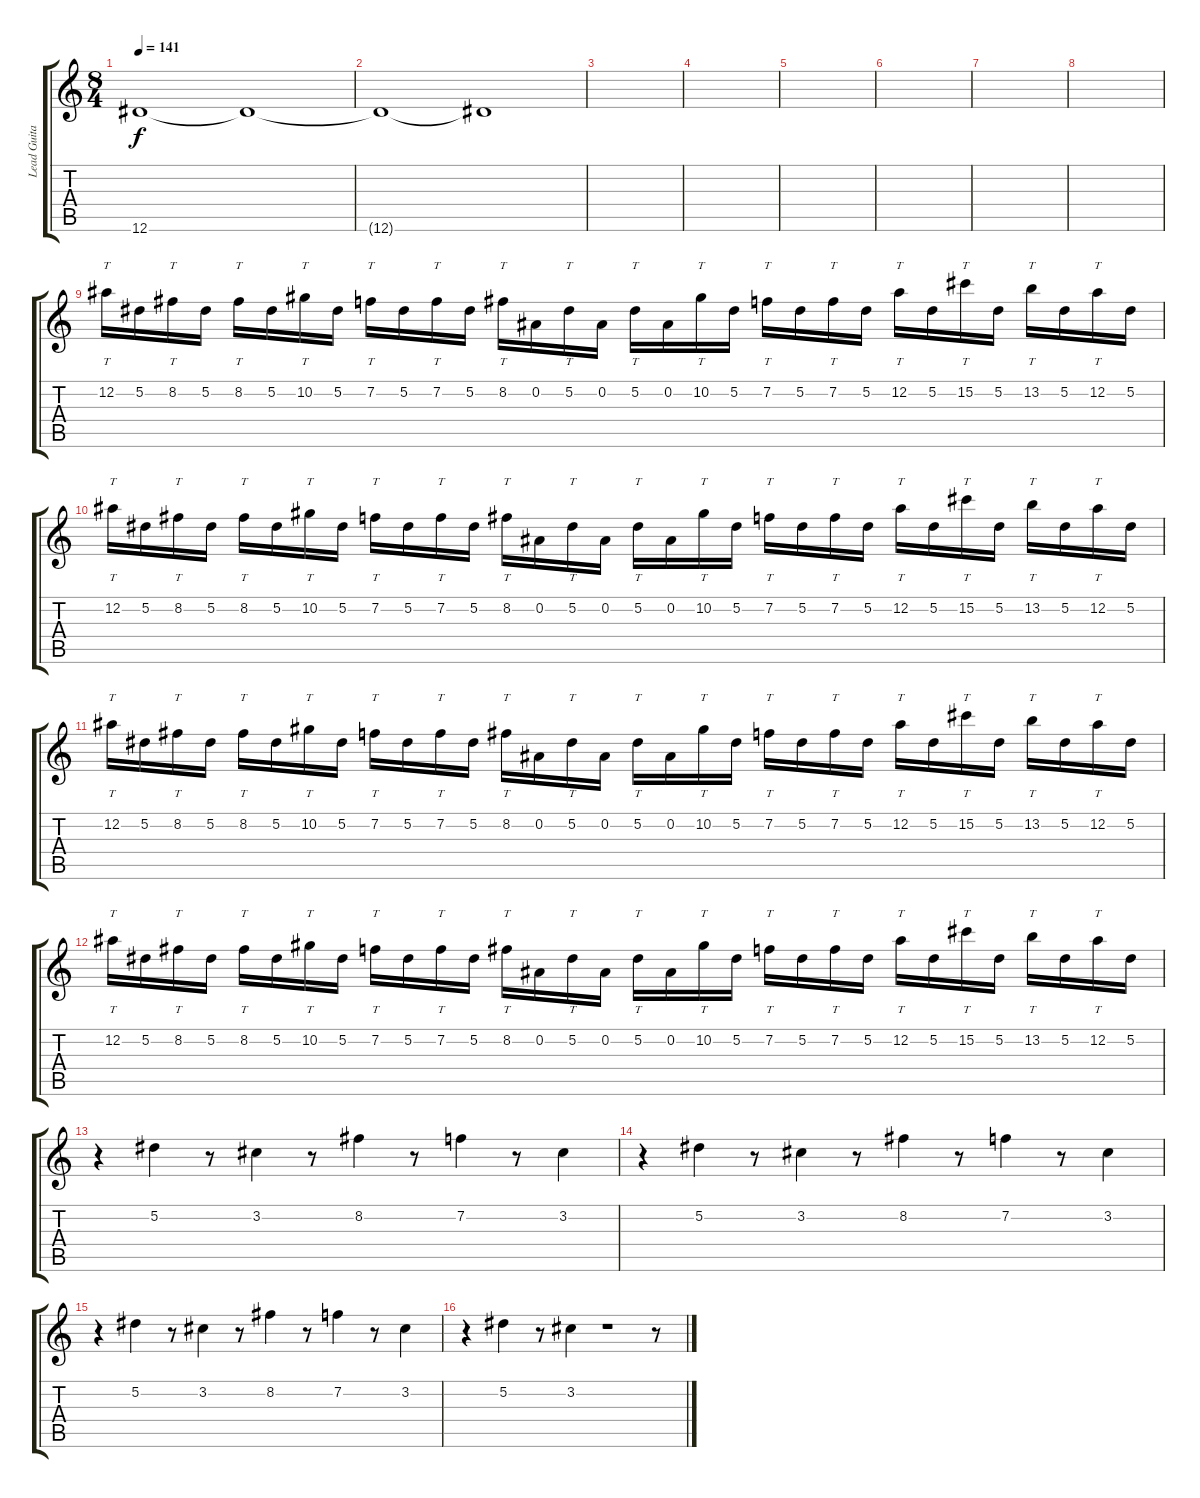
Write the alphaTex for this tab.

\track ("Lead Guitar" "Lead Guita") {instrument distortionguitar}
\staff {score tabs}
\tuning (Eb4 Bb3 Gb3 Db3 Ab2 Eb2) {hide}
\ts (8 4)
\tempo 141
\clef g2
\ks c
12.6.1{dy f} 12.6{t}.1 |
12.6{t}.1 12.6{t}.1 |
|
|
|
|
|
|
12.2.16{tt} 5.2.16 8.2.16{tt} 5.2.16 8.2.16{tt} 5.2.16 10.2.16{tt} 5.2.16 7.2.16{tt} 5.2.16 7.2.16{tt} 5.2.16 8.2.16{tt} 0.2.16 5.2.16{tt} 0.2.16 5.2.16{tt} 0.2.16 10.2.16{tt} 5.2.16 7.2.16{tt} 5.2.16 7.2.16{tt} 5.2.16 12.2.16{tt} 5.2.16 15.2.16{tt} 5.2.16 13.2.16{tt} 5.2.16 12.2.16{tt} 5.2.16 |
12.2.16{tt} 5.2.16 8.2.16{tt} 5.2.16 8.2.16{tt} 5.2.16 10.2.16{tt} 5.2.16 7.2.16{tt} 5.2.16 7.2.16{tt} 5.2.16 8.2.16{tt} 0.2.16 5.2.16{tt} 0.2.16 5.2.16{tt} 0.2.16 10.2.16{tt} 5.2.16 7.2.16{tt} 5.2.16 7.2.16{tt} 5.2.16 12.2.16{tt} 5.2.16 15.2.16{tt} 5.2.16 13.2.16{tt} 5.2.16 12.2.16{tt} 5.2.16 |
12.2.16{tt} 5.2.16 8.2.16{tt} 5.2.16 8.2.16{tt} 5.2.16 10.2.16{tt} 5.2.16 7.2.16{tt} 5.2.16 7.2.16{tt} 5.2.16 8.2.16{tt} 0.2.16 5.2.16{tt} 0.2.16 5.2.16{tt} 0.2.16 10.2.16{tt} 5.2.16 7.2.16{tt} 5.2.16 7.2.16{tt} 5.2.16 12.2.16{tt} 5.2.16 15.2.16{tt} 5.2.16 13.2.16{tt} 5.2.16 12.2.16{tt} 5.2.16 |
12.2.16{tt} 5.2.16 8.2.16{tt} 5.2.16 8.2.16{tt} 5.2.16 10.2.16{tt} 5.2.16 7.2.16{tt} 5.2.16 7.2.16{tt} 5.2.16 8.2.16{tt} 0.2.16 5.2.16{tt} 0.2.16 5.2.16{tt} 0.2.16 10.2.16{tt} 5.2.16 7.2.16{tt} 5.2.16 7.2.16{tt} 5.2.16 12.2.16{tt} 5.2.16 15.2.16{tt} 5.2.16 13.2.16{tt} 5.2.16 12.2.16{tt} 5.2.16 |
r.4 5.2.4 r.8 3.2.4 r.8 8.2.4 r.8 7.2.4 r.8 3.2.4 |
r.4 5.2.4 r.8 3.2.4 r.8 8.2.4 r.8 7.2.4 r.8 3.2.4 |
r.4 5.2.4 r.8 3.2.4 r.8 8.2.4 r.8 7.2.4 r.8 3.2.4 |
r.4 5.2.4 r.8 3.2.4 r.1 r.8
